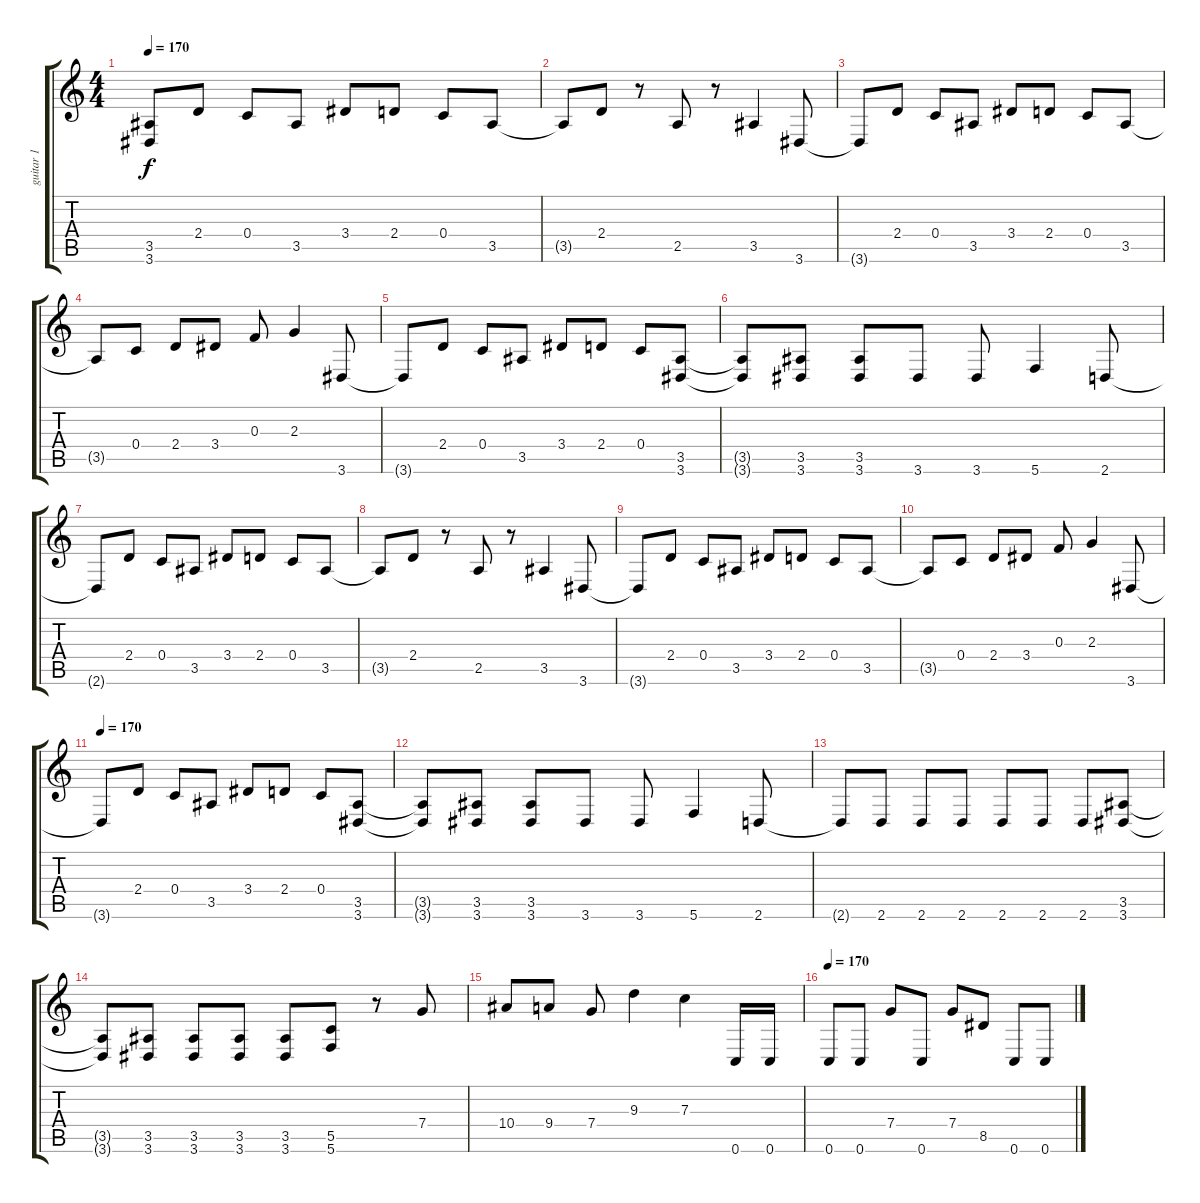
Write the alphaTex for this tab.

\track ("guitar 1" "guitar 1") {instrument distortionguitar}
\staff {score tabs}
\tuning (D4 A3 F3 C3 G2 C2) {hide}
\ts (4 4)
\tempo 170
\clef g2
\ks c
(3.5{t} 3.6{t}).8{dy f} 2.4.8 0.4.8 3.5.8 3.4.8 2.4.8 0.4.8 3.5.8 |
3.5{t}.8 2.4.8 r.8 2.5.8 r.8 3.5.4 3.6.8 |
3.6{t}.8 2.4.8 0.4.8 3.5.8 3.4.8 2.4.8 0.4.8 3.5.8 |
3.5{t}.8 0.4.8 2.4.8 3.4.8 0.3.8 2.3.4 3.6.8 |
3.6{t}.8 2.4.8 0.4.8 3.5.8 3.4.8 2.4.8 0.4.8 (3.5 3.6).8 |
(3.5{t} 3.6{t}).8 (3.5 3.6).8 (3.5 3.6).8 3.6.8 3.6.8 5.6.4 2.6.8 |
2.6{t}.8 2.4.8 0.4.8 3.5.8 3.4.8 2.4.8 0.4.8 3.5.8 |
3.5{t}.8 2.4.8 r.8 2.5.8 r.8 3.5.4 3.6.8 |
3.6{t}.8 2.4.8 0.4.8 3.5.8 3.4.8 2.4.8 0.4.8 3.5.8 |
3.5{t}.8 0.4.8 2.4.8 3.4.8 0.3.8 2.3.4 3.6.8 |
\tempo 170
3.6{t}.8 2.4.8 0.4.8 3.5.8 3.4.8 2.4.8 0.4.8 (3.5 3.6).8 |
(3.5{t} 3.6{t}).8 (3.5 3.6).8 (3.5 3.6).8 3.6.8 3.6.8 5.6.4 2.6.8 |
2.6{t}.8 2.6.8 2.6.8 2.6.8 2.6.8 2.6.8 2.6.8 (3.5 3.6).8 |
(3.5{t} 3.6{t}).8 (3.5 3.6).8 (3.5 3.6).8 (3.5 3.6).8 (3.5 3.6).8 (5.5 5.6).8 r.8 7.4.8 |
10.4.8 9.4.8 7.4.8 9.3.4 7.3.4 0.6.16 0.6.16 |
\tempo 170
0.6.8 0.6.8 7.4.8 0.6.8 7.4.8 8.5.8 0.6.8 0.6.8
